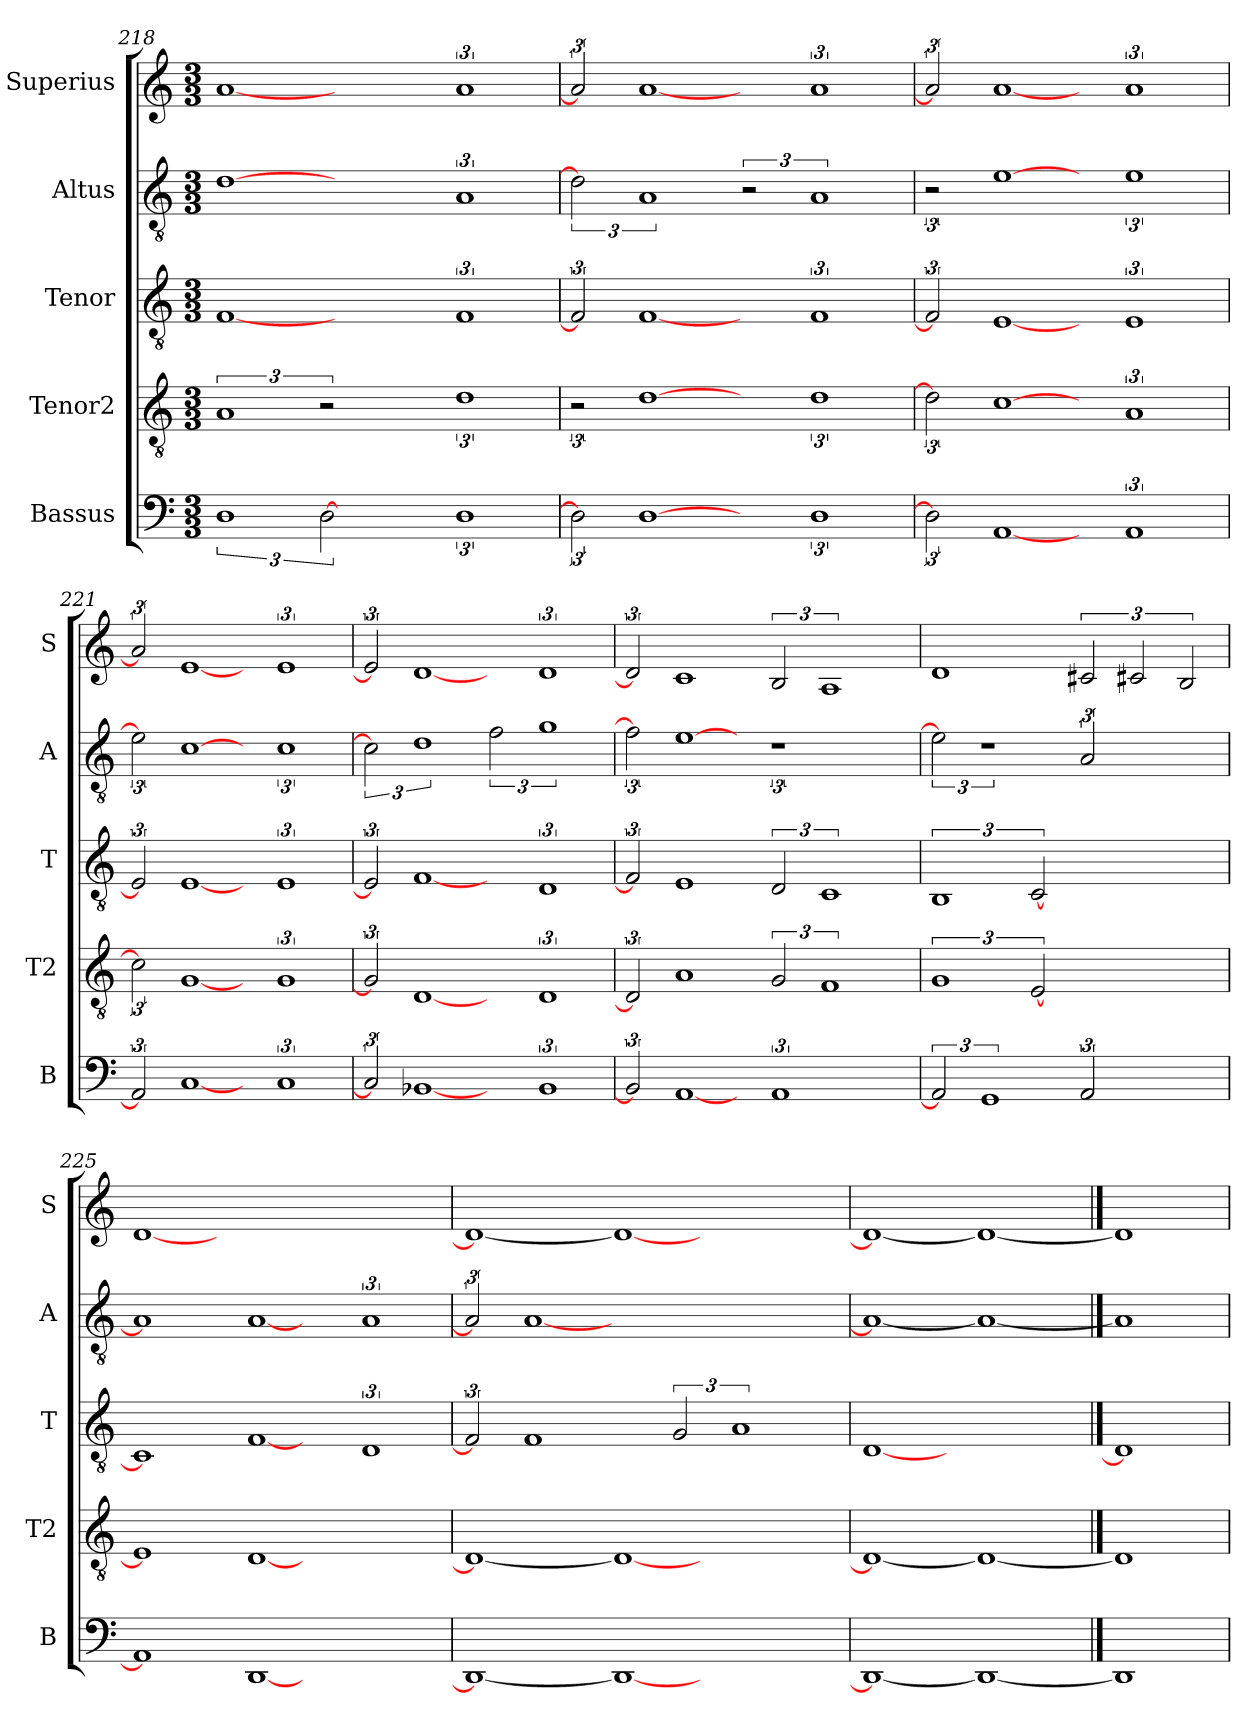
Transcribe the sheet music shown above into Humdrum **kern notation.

**kern	**kern	**kern	**kern	**kern
*part5	*part4	*part3	*part2	*part1
*staff5	*staff4	*staff3	*staff2	*staff1
*I"Bassus	*I"Tenor2	*I"Tenor	*I"Altus	*I"Superius
*I'B	*I'T2	*I'T	*I'A	*I'S
*clefF4	*clefGv2	*clefGv2	*clefGv2	*clefG2
*k[]	*k[]	*k[]	*k[]	*k[]
*M3/3	*M3/3	*M3/3	*M3/3	*M3/3
=218	=218	=218	=218	=218
3%2D	3%2A	[1F	[1d	[1a
[3D	3r	.	.	.
3ryy	3ryy	3ryy	3ryy	3ryy
3%2D	3%2d	3%2F	3%2A	3%2a
=219	=219	=219	=219	=219
3D]	3r	3F]	3d]	3a]
[1D	[1d	[1F	3%2A	[1a
.	.	.	3r	.
3%2D	3%2d	3%2F	3%2A	3%2a
=220	=220	=220	=220	=220
3D]	3d]	3F]	3r	3a]
[1AA	[1c	[1E	[1e	[1a
3%2AA	3%2A	3%2E	3%2e	3%2a
=221	=221	=221	=221	=221
3AA]	3c]	3E]	3e]	3a]
[1C	[1G	[1E	[1c	[1e
3%2C	3%2G	3%2E	3%2c	3%2e
=222	=222	=222	=222	=222
3C]	3G]	3E]	3c]	3e]
[1BB-X	[1D	[1F	3%2d	[1d
.	.	.	[3f	.
3%2BB-	3%2D	3%2D	3%2g	3%2d
=223	=223	=223	=223	=223
3BB-]	3D]	3F]	3f]	3d]
[1AA	1A	1E	[1e	1c
3%2AA	3G/	3D/	3%2r	3B/
.	3%2F	3%2C	.	3%2A
3ryy	.	.	3ryy	.
=224	=224	=224	=224	=224
3AA]	3%2G	3%2BB	3e]	1d
3%2GG	.	.	3%2r	.
.	[3E	[3C	.	.
[3AA	1ryy	1ryy	[3A	3c#X/
3%2ryy	.	.	3%2ryy	3c#X/
.	.	.	.	3B/
=225	=225	=225	=225	=225
1AA]	1E]	1C]	1A]	[1d
[1DD	[1D	[1F	[1A	3%5ryy
3%2ryy	3%2ryy	3%2D	3%2A	.
=226	=226	=226	=226	=226
1DD_	1D_	3F]	3A]	1d_
.	.	1F	[1A	.
1DD_	1D_	.	.	1d_
.	.	3G/	1ryy	.
.	.	3%2A	.	.
3ryy	3ryy	.	.	3ryy
=227	=227	=227	=227	=227
1DD_	1D_	[1D	1A_	1d_
1DD_	1D_	1ryy	1A_	1d_
==228	==228	==228	==228	==228
1DD]	1D]	1D]	1A]	1d]
=	=	=	=	=
*-	*-	*-	*-	*-
